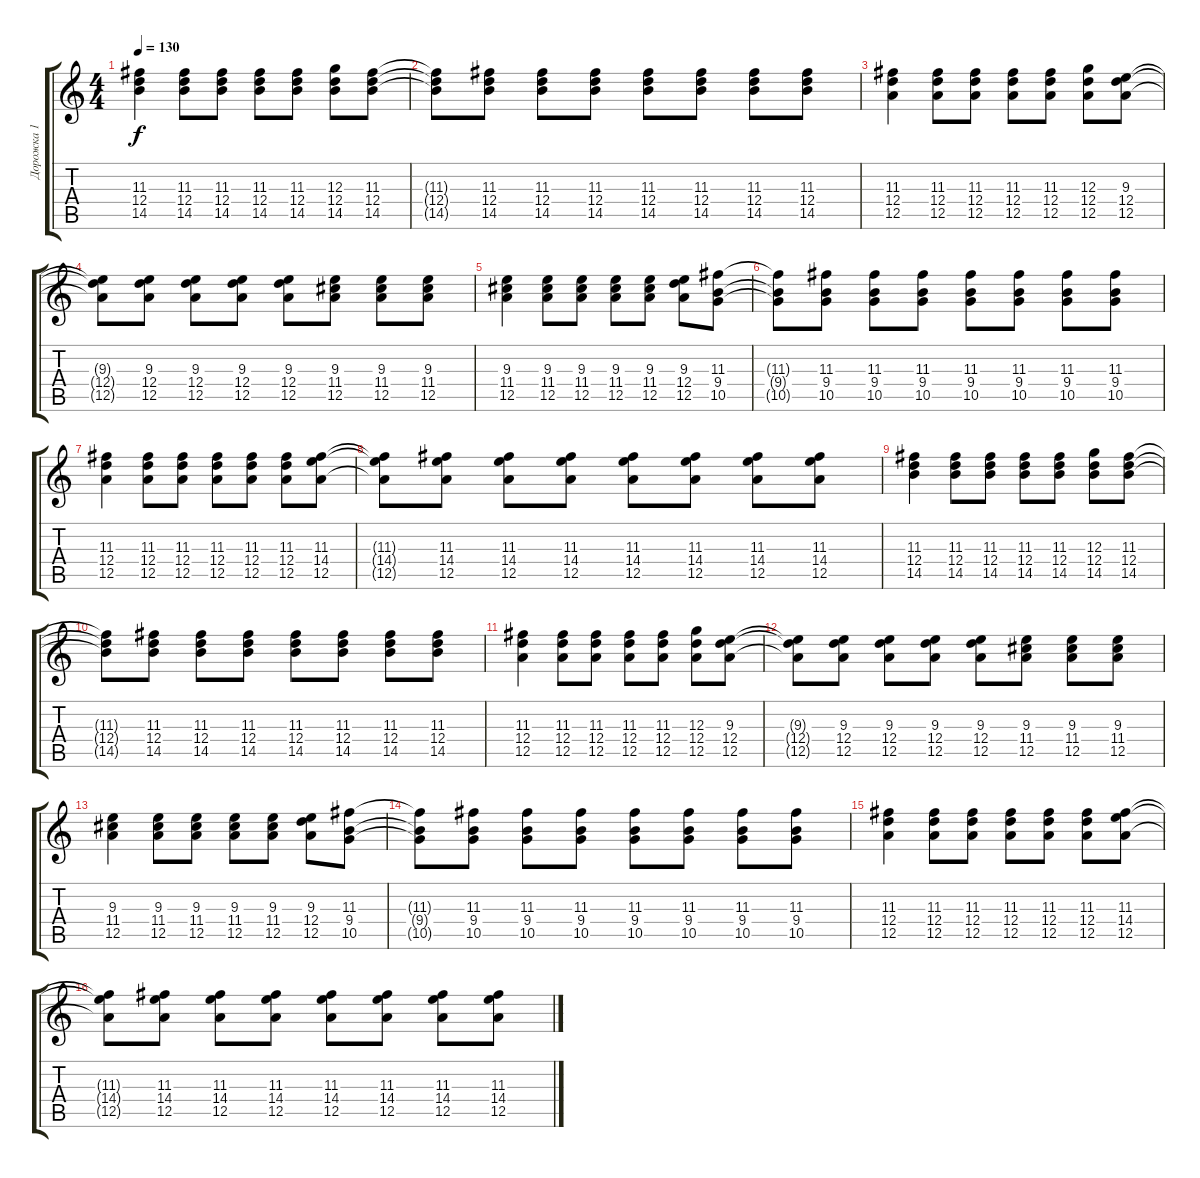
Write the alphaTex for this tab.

\track ("Дорожка 1" "Дорожка 1") {instrument acousticguitarnylon}
\staff {score tabs}
\tuning (E4 B3 G3 D3 A2 E2) {hide}
\ts (4 4)
\tempo 130
\clef g2
\ks c
(11.3 12.4 14.5).4{dy f} (11.3 12.4 14.5).8 (11.3 12.4 14.5).8 (11.3 12.4 14.5).8 (11.3 12.4 14.5).8 (12.3 12.4 14.5).8 (11.3 12.4 14.5).8 |
(11.3{t} 12.4{t} 14.5{t}).8 (11.3 12.4 14.5).8 (11.3 12.4 14.5).8 (11.3 12.4 14.5).8 (11.3 12.4 14.5).8 (11.3 12.4 14.5).8 (11.3 12.4 14.5).8 (11.3 12.4 14.5).8 |
(11.3 12.4 12.5).4 (11.3 12.4 12.5).8 (11.3 12.4 12.5).8 (11.3 12.4 12.5).8 (11.3 12.4 12.5).8 (12.3 12.4 12.5).8 (9.3 12.4 12.5).8 |
(9.3{t} 12.4{t} 12.5{t}).8 (9.3 12.4 12.5).8 (9.3 12.4 12.5).8 (9.3 12.4 12.5).8 (9.3 12.4 12.5).8 (9.3 11.4 12.5).8 (9.3 11.4 12.5).8 (9.3 11.4 12.5).8 |
(9.3 11.4 12.5).4 (9.3 11.4 12.5).8 (9.3 11.4 12.5).8 (9.3 11.4 12.5).8 (9.3 11.4 12.5).8 (9.3 12.4 12.5).8 (11.3 9.4 10.5).8 |
(11.3{t} 9.4{t} 10.5{t}).8 (11.3 9.4 10.5).8 (11.3 9.4 10.5).8 (11.3 9.4 10.5).8 (11.3 9.4 10.5).8 (11.3 9.4 10.5).8 (11.3 9.4 10.5).8 (11.3 9.4 10.5).8 |
(11.3 12.4 12.5).4 (11.3 12.4 12.5).8 (11.3 12.4 12.5).8 (11.3 12.4 12.5).8 (11.3 12.4 12.5).8 (11.3 12.4 12.5).8 (11.3 14.4 12.5).8 |
(11.3{t} 14.4{t} 12.5{t}).8 (11.3 14.4 12.5).8 (11.3 14.4 12.5).8 (11.3 14.4 12.5).8 (11.3 14.4 12.5).8 (11.3 14.4 12.5).8 (11.3 14.4 12.5).8 (11.3 14.4 12.5).8 |
(11.3 12.4 14.5).4 (11.3 12.4 14.5).8 (11.3 12.4 14.5).8 (11.3 12.4 14.5).8 (11.3 12.4 14.5).8 (12.3 12.4 14.5).8 (11.3 12.4 14.5).8 |
(11.3{t} 12.4{t} 14.5{t}).8 (11.3 12.4 14.5).8 (11.3 12.4 14.5).8 (11.3 12.4 14.5).8 (11.3 12.4 14.5).8 (11.3 12.4 14.5).8 (11.3 12.4 14.5).8 (11.3 12.4 14.5).8 |
(11.3 12.4 12.5).4 (11.3 12.4 12.5).8 (11.3 12.4 12.5).8 (11.3 12.4 12.5).8 (11.3 12.4 12.5).8 (12.3 12.4 12.5).8 (9.3 12.4 12.5).8 |
(9.3{t} 12.4{t} 12.5{t}).8 (9.3 12.4 12.5).8 (9.3 12.4 12.5).8 (9.3 12.4 12.5).8 (9.3 12.4 12.5).8 (9.3 11.4 12.5).8 (9.3 11.4 12.5).8 (9.3 11.4 12.5).8 |
(9.3 11.4 12.5).4 (9.3 11.4 12.5).8 (9.3 11.4 12.5).8 (9.3 11.4 12.5).8 (9.3 11.4 12.5).8 (9.3 12.4 12.5).8 (11.3 9.4 10.5).8 |
(11.3{t} 9.4{t} 10.5{t}).8 (11.3 9.4 10.5).8 (11.3 9.4 10.5).8 (11.3 9.4 10.5).8 (11.3 9.4 10.5).8 (11.3 9.4 10.5).8 (11.3 9.4 10.5).8 (11.3 9.4 10.5).8 |
(11.3 12.4 12.5).4 (11.3 12.4 12.5).8 (11.3 12.4 12.5).8 (11.3 12.4 12.5).8 (11.3 12.4 12.5).8 (11.3 12.4 12.5).8 (11.3 14.4 12.5).8 |
(11.3{t} 14.4{t} 12.5{t}).8 (11.3 14.4 12.5).8 (11.3 14.4 12.5).8 (11.3 14.4 12.5).8 (11.3 14.4 12.5).8 (11.3 14.4 12.5).8 (11.3 14.4 12.5).8 (11.3 14.4 12.5).8
